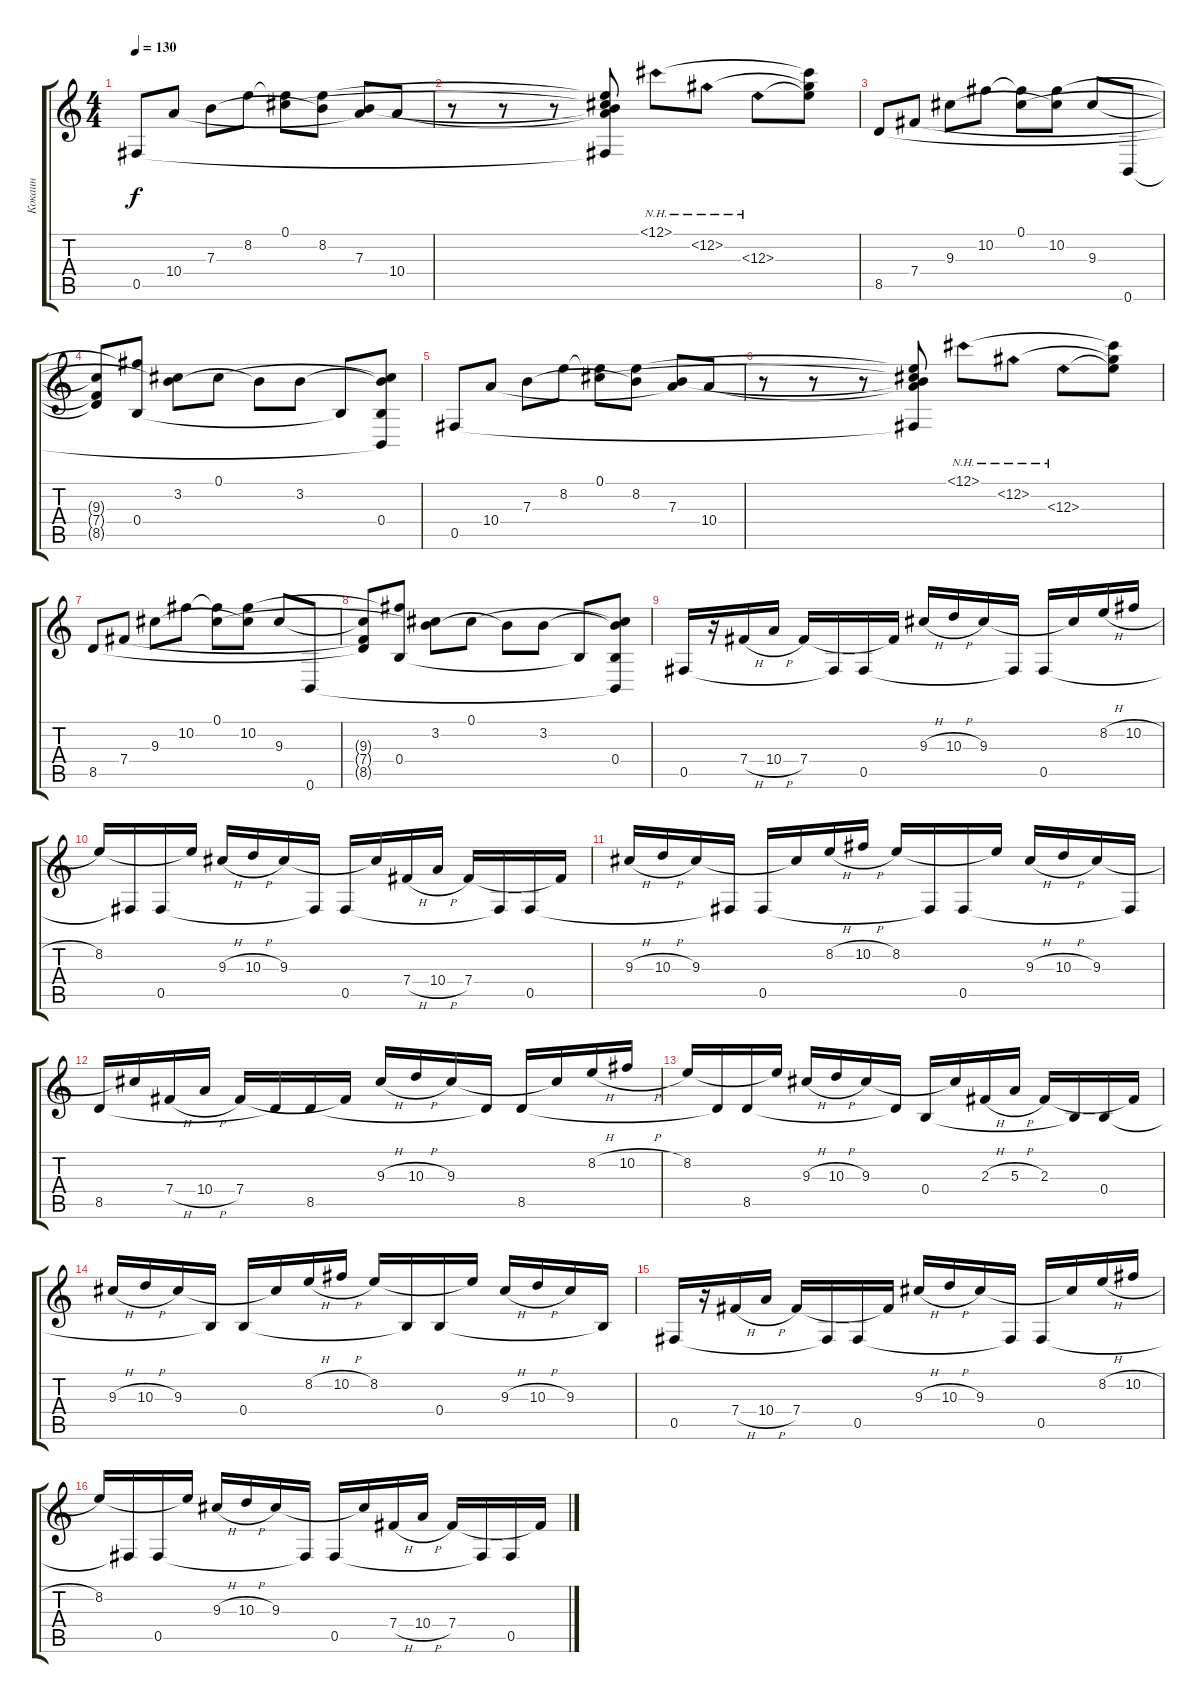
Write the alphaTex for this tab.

\track ("Кокаин" "Кокаин") {instrument acousticguitarsteel}
\staff {score tabs}
\tuning (Db4 Ab3 E3 B2 Gb2 B1) {hide}
\ts (4 4)
\tempo 130
\clef g2
\ks c
0.5.8{dy f} 10.4.8 7.3.8 8.2.8 (0.1 8.2{t}).8 (8.2 7.3{t}).8 (7.3 10.4{t}).8 10.4.8 |
r.8 r.8 r.8 (0.1{t} 8.2{t} 7.3{t} 10.4{t} 0.5{t}).8 12.1{nh}.8 12.2{nh}.8 12.3{nh}.8 (12.1{t} 12.2{t} 12.3{t}).8 |
8.5.8 7.4.8 9.3.8 10.2.8 (0.1 10.2{t}).8 (10.2 9.3{t}).8 9.3.8 0.6.8 |
(9.3{t} 7.4{t} 8.5{t}).8 (10.2{t} 0.4).8 (0.1{t} 3.2).8 0.1.8 3.2{t}.8 3.2.8 0.4{t}.8 (0.1{t} 3.2{t} 0.4 0.6{t}).8 |
0.5.8 10.4.8 7.3.8 8.2.8 (0.1 8.2{t}).8 (8.2 7.3{t}).8 (7.3 10.4{t}).8 10.4.8 |
r.8 r.8 r.8 (0.1{t} 8.2{t} 7.3{t} 10.4{t} 0.5{t}).8 12.1{nh}.8 12.2{nh}.8 12.3{nh}.8 (12.1{t} 12.2{t} 12.3{t}).8 |
8.5.8 7.4.8 9.3.8 10.2.8 (0.1 10.2{t}).8 (10.2 9.3{t}).8 9.3.8 0.6.8 |
(9.3{t} 7.4{t} 8.5{t}).8 (10.2{t} 0.4).8 (0.1{t} 3.2).8 0.1.8 3.2{t}.8 3.2.8 0.4{t}.8 (0.1{t} 3.2{t} 0.4 0.6{t}).8 |
0.5.16 r.16 7.4{h}.16 10.4{h}.16 7.4.16 0.5{t}.16 0.5.16 7.4{t}.16 9.3{h}.16 10.3{h}.16 9.3.16 0.5{t}.16 0.5.16 9.3{t}.16 8.2{h}.16 10.2{h}.16 |
8.2.16 0.5{t}.16 0.5.16 8.2{t}.16 9.3{h}.16 10.3{h}.16 9.3.16 0.5{t}.16 0.5.16 9.3{t}.16 7.4{h}.16 10.4{h}.16 7.4.16 0.5{t}.16 0.5.16 7.4{t}.16 |
9.3{h}.16 10.3{h}.16 9.3.16 0.5{t}.16 0.5.16 9.3{t}.16 8.2{h}.16 10.2{h}.16 8.2.16 0.5{t}.16 0.5.16 8.2{t}.16 9.3{h}.16 10.3{h}.16 9.3.16 0.5{t}.16 |
8.5.16 9.3{t}.16 7.4{h}.16 10.4{h}.16 7.4.16 8.5{t}.16 8.5.16 7.4{t}.16 9.3{h}.16 10.3{h}.16 9.3.16 8.5{t}.16 8.5.16 9.3{t}.16 8.2{h}.16 10.2{h}.16 |
8.2.16 8.5{t}.16 8.5.16 8.2{t}.16 9.3{h}.16 10.3{h}.16 9.3.16 8.5{t}.16 0.4.16 9.3{t}.16 2.3{h}.16 5.3{h}.16 2.3.16 0.4{t}.16 0.4.16 2.3{t}.16 |
9.3{h}.16 10.3{h}.16 9.3.16 0.4{t}.16 0.4.16 9.3{t}.16 8.2{h}.16 10.2{h}.16 8.2.16 0.4{t}.16 0.4.16 8.2{t}.16 9.3{h}.16 10.3{h}.16 9.3.16 0.4{t}.16 |
0.5.16 r.16 7.4{h}.16 10.4{h}.16 7.4.16 0.5{t}.16 0.5.16 7.4{t}.16 9.3{h}.16 10.3{h}.16 9.3.16 0.5{t}.16 0.5.16 9.3{t}.16 8.2{h}.16 10.2{h}.16 |
8.2.16 0.5{t}.16 0.5.16 8.2{t}.16 9.3{h}.16 10.3{h}.16 9.3.16 0.5{t}.16 0.5.16 9.3{t}.16 7.4{h}.16 10.4{h}.16 7.4.16 0.5{t}.16 0.5.16 7.4{t}.16
